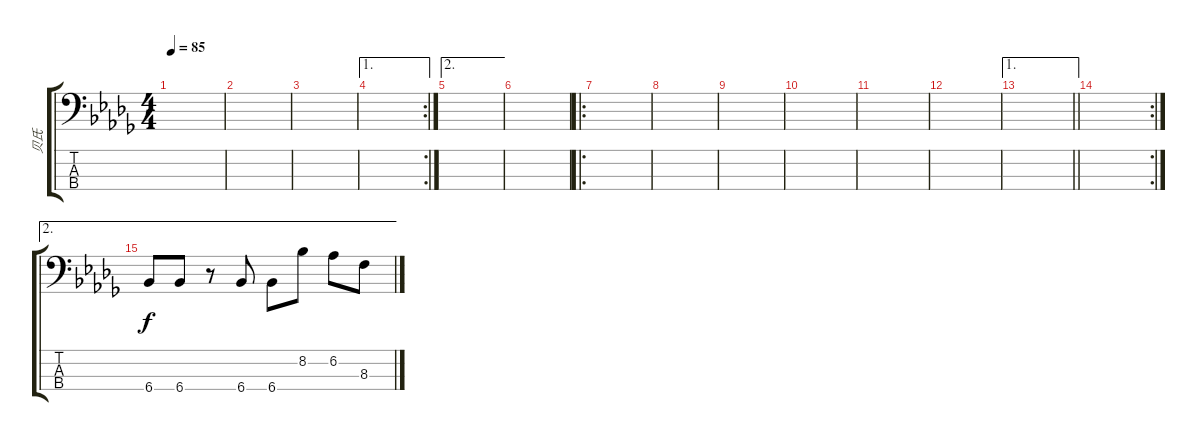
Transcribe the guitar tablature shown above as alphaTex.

\track ("贝氏" "贝氏") {instrument electricbassfinger}
\staff {score tabs}
\tuning (G2 D2 A1 E1) {hide}
\ts (4 4)
\tempo 85
\clef f4
\ks db
|
|
|
\ae 1
\rc 2
|
\ae 2
|
|
\ro
|
|
|
|
|
|
\ae 1
\barLineRight lightlight
|
\rc 2
|
\ae 2
6.4.8 6.4.8 r.8 6.4.8 6.4.8{txt ""} 8.2.8 6.2.8 8.3.8
